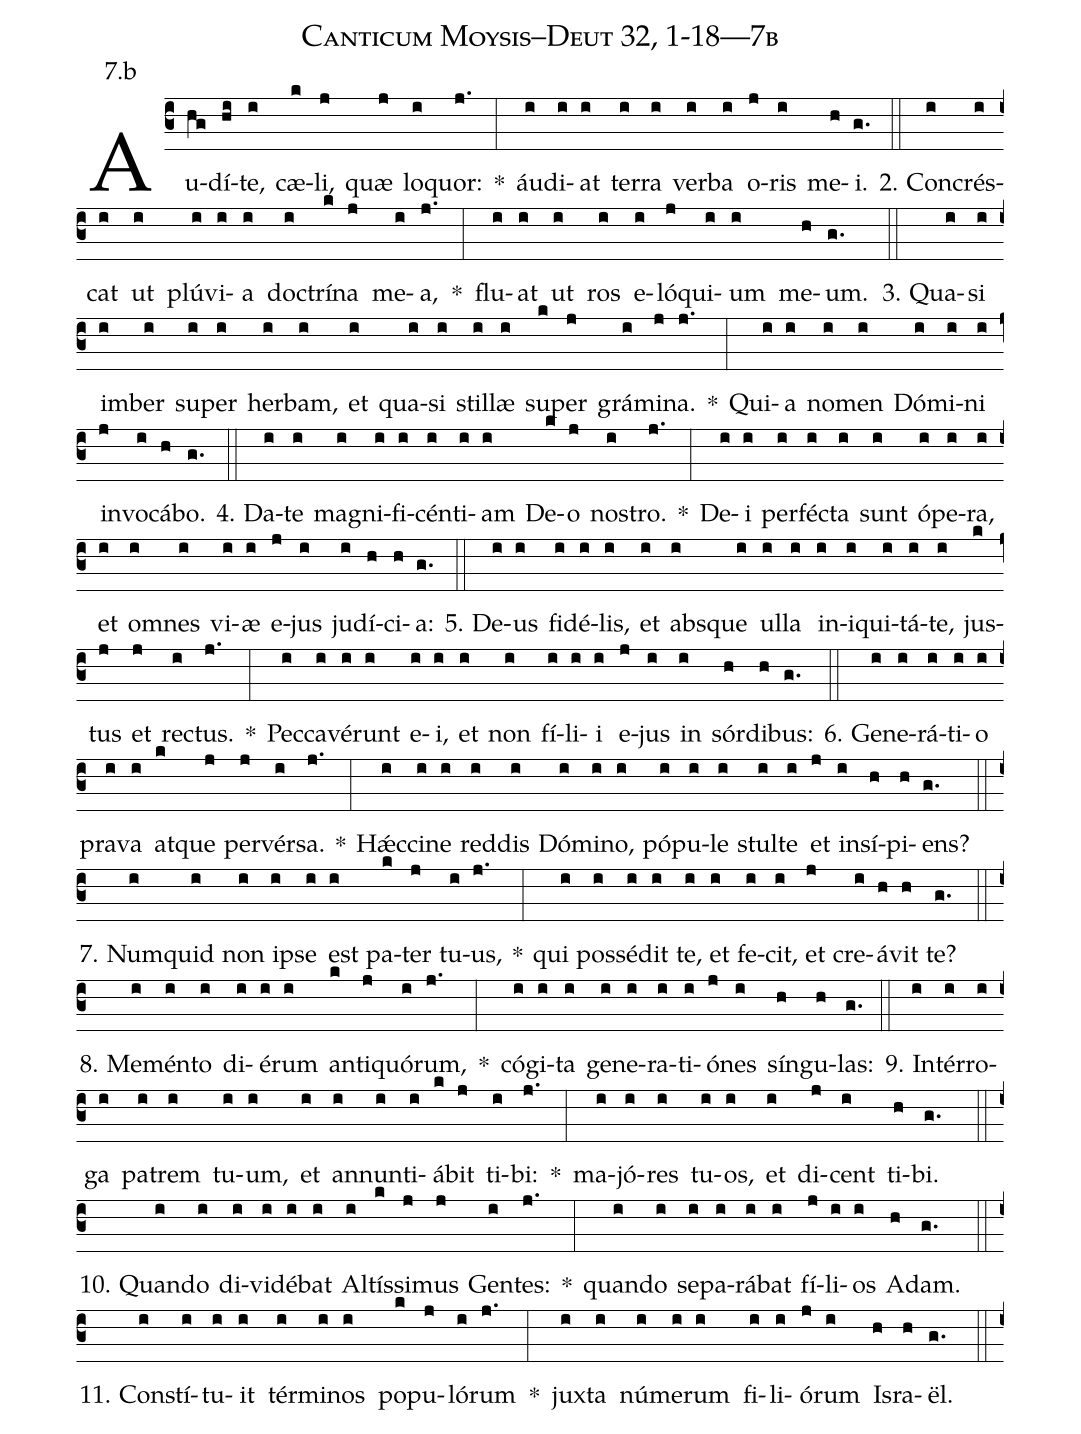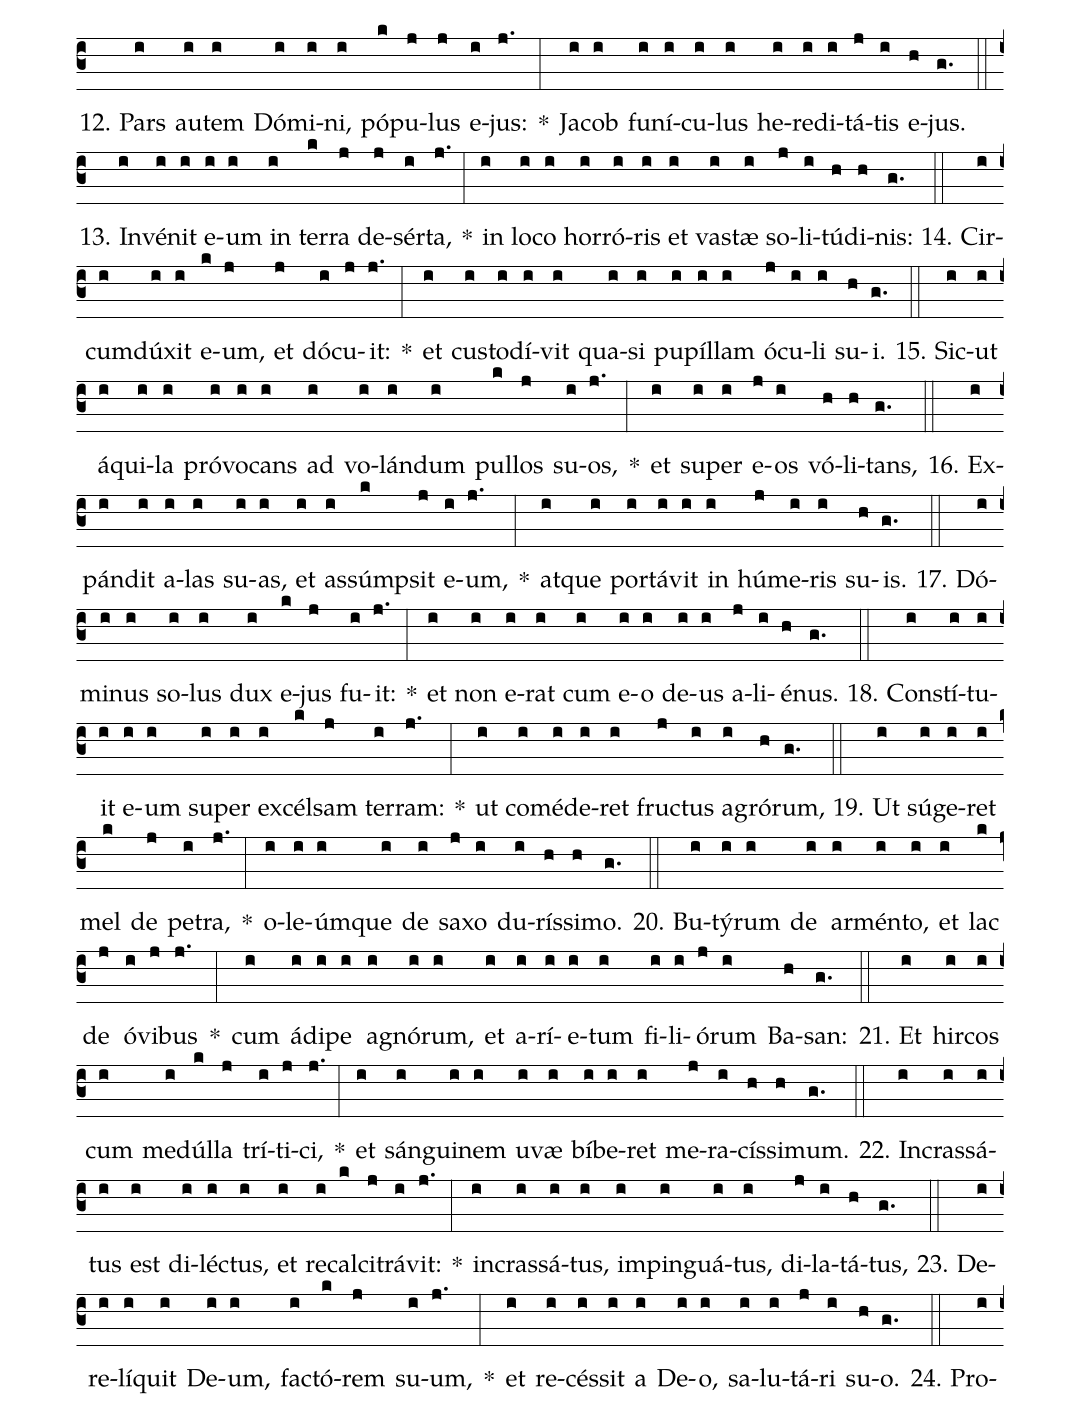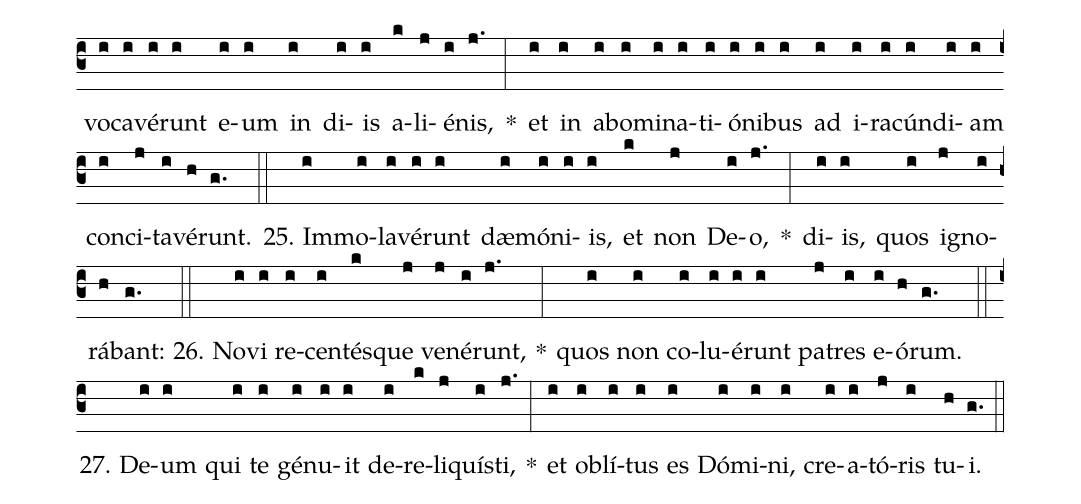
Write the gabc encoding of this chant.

name: Canticum Moysis--Deut 32, 1-18---7b;
annotation: 7.b;
%%
(c3)Au(hg)dí(hi)te,(i) cæ(k)li,(j) quæ(j) lo(i)quor:(j.) *(:) áu(i)di(i)at(i) ter(i)ra(i) ver(i)ba(i) o(j)ris(i) me(h)i.(g.) (::)
2. Con(i)crés(i)cat(i) ut(i) plú(i)vi(i)a(i) doc(i)trí(k)na(j) me(i)a,(j.) *(:) flu(i)at(i) ut(i) ros(i) e(i)ló(j)qui(i)um(i) me(h)um.(g.) (::)
3. Qua(i)si(i) im(i)ber(i) su(i)per(i) her(i)bam,(i) et(i) qua(i)si(i) stil(i)læ(i) su(k)per(j) grá(i)mi(j)na.(j.) *(:) Qui(i)a(i) no(i)men(i) Dó(i)mi(i)ni(i) in(j)vo(i)cá(h)bo.(g.) (::)
4. Da(i)te(i) ma(i)gni(i)fi(i)cén(i)ti(i)am(i) De(k)o(j) nos(i)tro.(j.) *(:) De(i)i(i) per(i)féc(i)ta(i) sunt(i) ó(i)pe(i)ra,(i) et(i) om(i)nes(i) vi(i)æ(i) e(j)jus(i) ju(i)dí(h)ci(h)a:(g.) (::)
5. De(i)us(i) fi(i)dé(i)lis,(i) et(i) abs(i)que(i) ul(i)la(i) in(i)i(i)qui(i)tá(i)te,(i) jus(k)tus(j) et(j) rec(i)tus.(j.) *(:) Pec(i)ca(i)vé(i)runt(i) e(i)i,(i) et(i) non(i) fí(i)li(i)i(i) e(j)jus(i) in(i) sór(h)di(h)bus:(g.) (::)
6. Ge(i)ne(i)rá(i)ti(i)o(i) pra(i)va(i) at(k)que(j) per(j)vér(i)sa.(j.) *(:) Hǽc(i)ci(i)ne(i) red(i)dis(i) Dó(i)mi(i)no,(i) pó(i)pu(i)le(i) stul(i)te(i) et(j) in(i)sí(h)pi(h)ens?(g.) (::)
7. Num(i)quid(i) non(i) ip(i)se(i) est(i) pa(k)ter(j) tu(i)us,(j.) *(:) qui(i) pos(i)sé(i)dit(i) te,(i) et(i) fe(i)cit,(i) et(j) cre(i)á(h)vit(h) te?(g.) (::)
8. Me(i)mén(i)to(i) di(i)é(i)rum(i) an(k)ti(j)quó(i)rum,(j.) *(:) có(i)gi(i)ta(i) ge(i)ne(i)ra(i)ti(i)ó(j)nes(i) sín(h)gu(h)las:(g.) (::)
9. In(i)tér(i)ro(i)ga(i) pa(i)trem(i) tu(i)um,(i) et(i) an(i)nun(i)ti(i)á(k)bit(j) ti(i)bi:(j.) *(:) ma(i)jó(i)res(i) tu(i)os,(i) et(i) di(j)cent(i) ti(h)bi.(g.) (::)
10. Quan(i)do(i) di(i)vi(i)dé(i)bat(i) Al(i)tís(k)si(j)mus(j) Gen(i)tes:(j.) *(:) quan(i)do(i) se(i)pa(i)rá(i)bat(i) fí(j)li(i)os(i) A(h)dam.(g.) (::)
11. Con(i)stí(i)tu(i)it(i) tér(i)mi(i)nos(i) po(k)pu(j)ló(i)rum(j.) *(:) jux(i)ta(i) nú(i)me(i)rum(i) fi(i)li(i)ó(j)rum(i) Is(h)ra(h)ël.(g.) (::)
12. Pars(i) au(i)tem(i) Dó(i)mi(i)ni,(i) pó(k)pu(j)lus(j) e(i)jus:(j.) *(:) Ja(i)cob(i) fu(i)ní(i)cu(i)lus(i) he(i)re(i)di(i)tá(j)tis(i) e(h)jus.(g.) (::)
13. In(i)vé(i)nit(i) e(i)um(i) in(i) ter(k)ra(j) de(j)sér(i)ta,(j.) *(:) in(i) lo(i)co(i) hor(i)ró(i)ris(i) et(i) vas(i)tæ(i) so(j)li(i)tú(h)di(h)nis:(g.) (::)
14. Cir(i)cum(i)dú(i)xit(i) e(k)um,(j) et(j) dó(i)cu(j)it:(j.) *(:) et(i) cus(i)to(i)dí(i)vit(i) qua(i)si(i) pu(i)píl(i)lam(i) ó(j)cu(i)li(i) su(h)i.(g.) (::)
15. Sic(i)ut(i) á(i)qui(i)la(i) pró(i)vo(i)cans(i) ad(i) vo(i)lán(i)dum(i) pul(k)los(j) su(i)os,(j.) *(:) et(i) su(i)per(i) e(j)os(i) vó(h)li(h)tans,(g.) (::)
16. Ex(i)pán(i)dit(i) a(i)las(i) su(i)as,(i) et(i) as(i)súmp(k)sit(j) e(i)um,(j.) *(:) at(i)que(i) por(i)tá(i)vit(i) in(i) hú(j)me(i)ris(i) su(h)is.(g.) (::)
17. Dó(i)mi(i)nus(i) so(i)lus(i) dux(i) e(k)jus(j) fu(i)it:(j.) *(:) et(i) non(i) e(i)rat(i) cum(i) e(i)o(i) de(i)us(i) a(j)li(i)é(h)nus.(g.) (::)
18. Con(i)stí(i)tu(i)it(i) e(i)um(i) su(i)per(i) ex(i)cél(k)sam(j) ter(i)ram:(j.) *(:) ut(i) com(i)é(i)de(i)ret(i) fruc(j)tus(i) a(i)gró(h)rum,(g.) (::)
19. Ut(i) sú(i)ge(i)ret(i) mel(k) de(j) pe(i)tra,(j.) *(:) o(i)le(i)úm(i)que(i) de(i) sa(j)xo(i) du(i)rís(h)si(h)mo.(g.) (::)
20. Bu(i)tý(i)rum(i) de(i) ar(i)mén(i)to,(i) et(i) lac(k) de(j) ó(i)vi(j)bus(j.) *(:) cum(i) á(i)di(i)pe(i) a(i)gnó(i)rum,(i) et(i) a(i)rí(i)e(i)tum(i) fi(i)li(i)ó(j)rum(i) Ba(h)san:(g.) (::)
21. Et(i) hir(i)cos(i) cum(i) me(i)dúl(k)la(j) trí(i)ti(j)ci,(j.) *(:) et(i) sán(i)gui(i)nem(i) u(i)væ(i) bí(i)be(i)ret(i) me(j)ra(i)cís(h)si(h)mum.(g.) (::)
22. In(i)cras(i)sá(i)tus(i) est(i) di(i)léc(i)tus,(i) et(i) re(i)cal(k)ci(j)trá(i)vit:(j.) *(:) in(i)cras(i)sá(i)tus,(i) im(i)pin(i)guá(i)tus,(i) di(j)la(i)tá(h)tus,(g.) (::)
23. De(i)re(i)lí(i)quit(i) De(i)um,(i) fac(i)tó(k)rem(j) su(i)um,(j.) *(:) et(i) re(i)cés(i)sit(i) a(i) De(i)o,(i) sa(i)lu(i)tá(j)ri(i) su(h)o.(g.) (::)
24. Pro(i)vo(i)ca(i)vé(i)runt(i) e(i)um(i) in(i) di(i)is(i) a(k)li(j)é(i)nis,(j.) *(:) et(i) in(i) ab(i)o(i)mi(i)na(i)ti(i)ó(i)ni(i)bus(i) ad(i) i(i)ra(i)cún(i)di(i)am(i) con(i)ci(j)ta(i)vé(h)runt.(g.) (::)
25. Im(i)mo(i)la(i)vé(i)runt(i) dæ(i)mó(i)ni(i)is,(i) et(k) non(j) De(i)o,(j.) *(:) di(i)is,(i) quos(i) i(j)gno(i)rá(h)bant:(g.) (::)
26. No(i)vi(i) re(i)cen(i)tés(k)que(j) ve(j)né(i)runt,(j.) *(:) quos(i) non(i) co(i)lu(i)é(i)runt(i) pa(j)tres(i) e(i)ó(h)rum.(g.) (::)
27. De(i)um(i) qui(i) te(i) gé(i)nu(i)it(i) de(i)re(k)li(j)quís(i)ti,(j.) *(:) et(i) ob(i)lí(i)tus(i) es(i) Dó(i)mi(i)ni,(i) cre(i)a(i)tó(j)ris(i) tu(h)i.(g.) (::)
